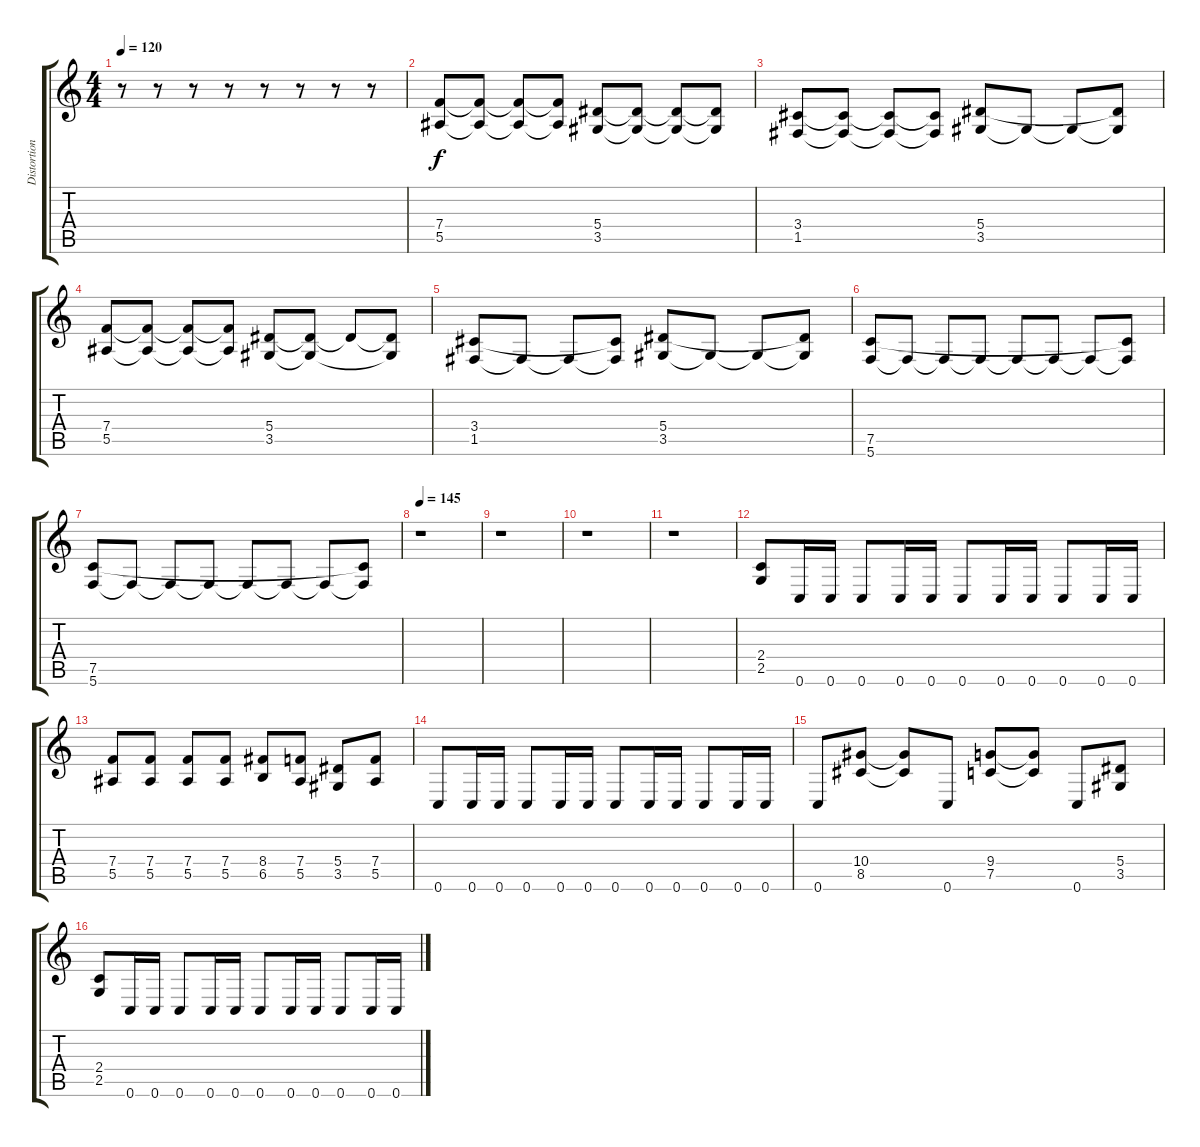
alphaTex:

\track ("Distortion Guitar 2" "Distortion") {instrument distortionguitar}
\staff {score tabs}
\tuning (C4 G3 Eb3 Bb2 F2 C2) {hide}
\ts (4 4)
\tempo 120
\clef g2
\ks c
r.8{dy f} r.8 r.8 r.8 r.8 r.8 r.8 r.8 |
(7.4 5.5).8 (7.4{t} 5.5{t}).8 (7.4{t} 5.5{t}).8 (7.4{t} 5.5{t}).8 (5.4 3.5).8 (5.4{t} 3.5{t}).8 (5.4{t} 3.5{t}).8 (5.4{t} 3.5{t}).8 |
(3.4 1.5).8 (3.4{t} 1.5{t}).8 (3.4{t} 1.5{t}).8 (3.4{t} 1.5{t}).8 (5.4 3.5).8 3.5{t}.8 3.5{t}.8 (5.4{t} 3.5{t}).8 |
(7.4 5.5).8 (7.4{t} 5.5{t}).8 (7.4{t} 5.5{t}).8 (7.4{t} 5.5{t}).8 (5.4 3.5).8 (5.4{t} 3.5{t}).8 5.4{t}.8 (5.4{t} 3.5{t}).8 |
(3.4 1.5).8 1.5{t}.8 1.5{t}.8 (3.4{t} 1.5{t}).8 (5.4 3.5).8 3.5{t}.8 3.5{t}.8 (5.4{t} 3.5{t}).8 |
(7.5 5.6).8 5.6{t}.8 5.6{t}.8 5.6{t}.8 5.6{t}.8 5.6{t}.8 5.6{t}.8 (7.5{t} 5.6{t}).8 |
(7.5 5.6).8 5.6{t}.8 5.6{t}.8 5.6{t}.8 5.6{t}.8 5.6{t}.8 5.6{t}.8 (7.5{t} 5.6{t}).8 |
\tempo 145
r.1 |
r.1 |
r.1 |
r.1 |
(2.4 2.5).8 0.6.16 0.6.16 0.6.8 0.6.16 0.6.16 0.6.8 0.6.16 0.6.16 0.6.8 0.6.16 0.6.16 |
(7.4 5.5).8 (7.4 5.5).8 (7.4 5.5).8 (7.4 5.5).8 (8.4 6.5).8 (7.4 5.5).8 (5.4 3.5).8 (7.4 5.5).8 |
0.6.8 0.6.16 0.6.16 0.6.8 0.6.16 0.6.16 0.6.8 0.6.16 0.6.16 0.6.8 0.6.16 0.6.16 |
0.6.8 (10.4 8.5).8 (10.4{t} 8.5{t}).8 0.6.8 (9.4 7.5).8 (9.4{t} 7.5{t}).8 0.6.8 (5.4 3.5).8 |
(2.4 2.5).8 0.6.16 0.6.16 0.6.8 0.6.16 0.6.16 0.6.8 0.6.16 0.6.16 0.6.8 0.6.16 0.6.16
